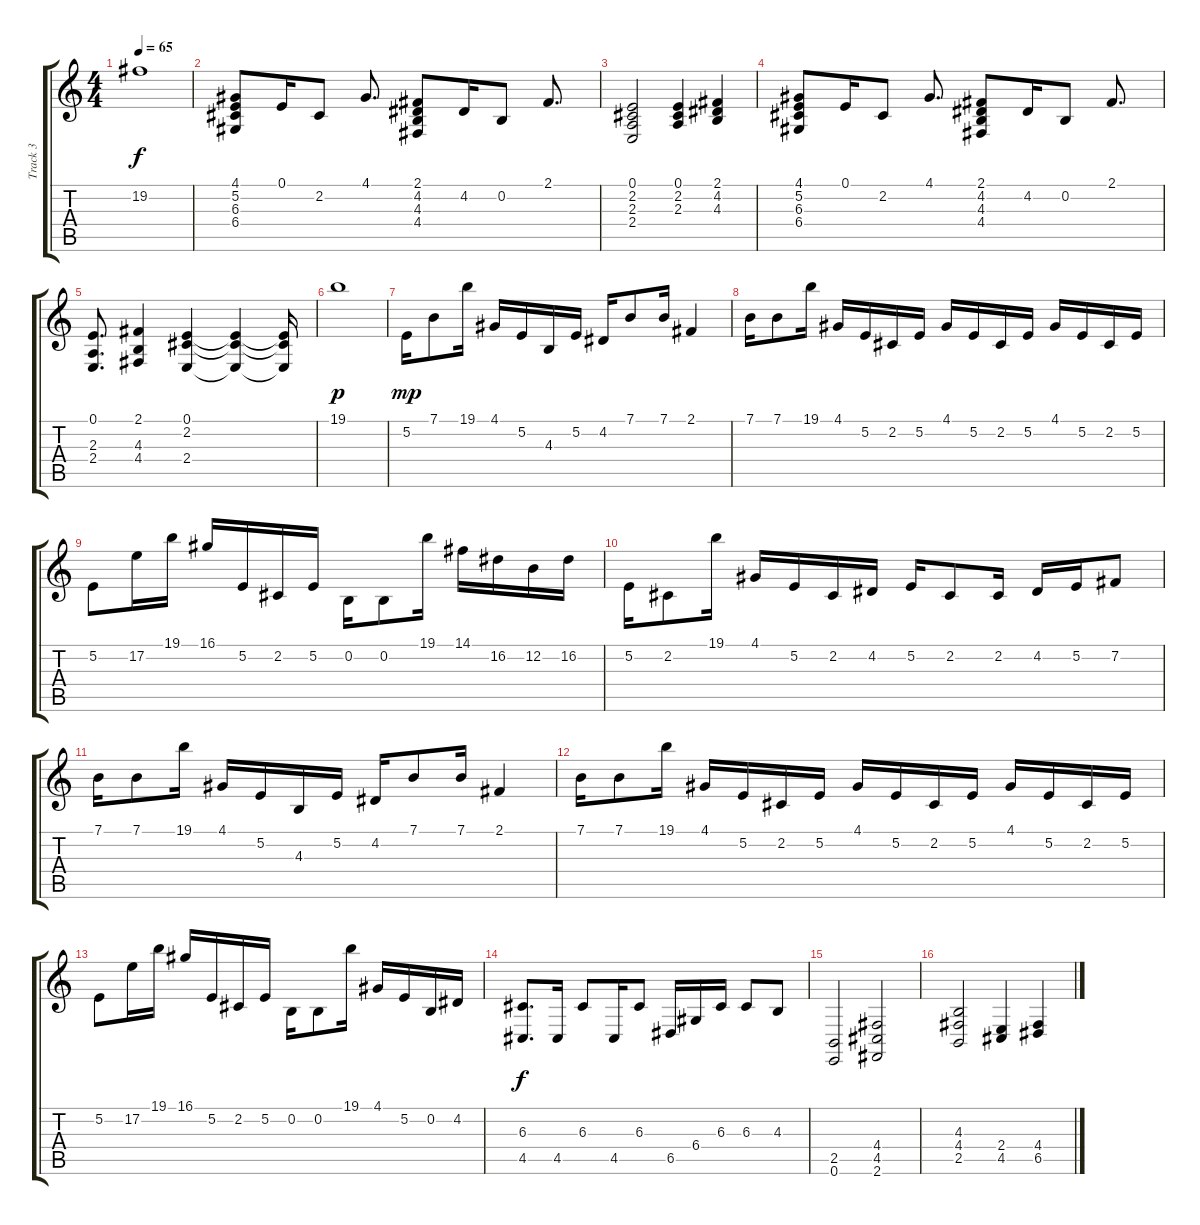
\track ("Track 3" "Track 3") {instrument pad1newage}
\staff {score tabs}
\tuning (E4 B3 G3 D3 A2 E2) {hide}
\ts (4 4)
\tempo 65
\clef g2
\ks c
19.2{t}.1{dy f} |
(4.1 5.2 6.3 6.4).8 0.1.16 2.2.8 4.1.8{d} (2.1 4.2 4.3 4.4).8 4.2.16 0.2.8 2.1.8{d} |
(0.1 2.2 2.3 2.4).2 (0.1 2.2 2.3).4 (2.1 4.2 4.3).4 |
(4.1 5.2 6.3 6.4).8 0.1.16 2.2.8 4.1.8{d} (2.1 4.2 4.3 4.4).8 4.2.16 0.2.8 2.1.8{d} |
(0.1 2.3 2.4).8{d} (2.1 4.3 4.4).4 (0.1 2.2 2.4).4 (0.1{t} 2.2{t} 2.4{t}).4 (0.1{t} 2.2{t} 2.4{t}).16 |
19.1.1{dy p} |
5.2.16{dy mp balance 14 instrument fx1rain} 7.1.8 19.1.16 4.1.16 5.2.16 4.3.16 5.2.16 4.2.16 7.1.8 7.1.16 2.1.4 |
7.1.16 7.1.8 19.1.16 4.1.16 5.2.16 2.2.16 5.2.16 4.1.16 5.2.16 2.2.16 5.2.16 4.1.16 5.2.16 2.2.16 5.2.16 |
5.2.8 17.2.16 19.1.16 16.1.16 5.2.16 2.2.16 5.2.16 0.2.16 0.2.8 19.1.16 14.1.16 16.2.16 12.2.16 16.2.16 |
5.2.16 2.2.8 19.1.16 4.1.16 5.2.16 2.2.16 4.2.16 5.2.16 2.2.8 2.2.16 4.2.16 5.2.16 7.2.8 |
7.1.16 7.1.8 19.1.16 4.1.16 5.2.16 4.3.16 5.2.16 4.2.16 7.1.8 7.1.16 2.1.4 |
7.1.16 7.1.8 19.1.16 4.1.16 5.2.16 2.2.16 5.2.16 4.1.16 5.2.16 2.2.16 5.2.16 4.1.16 5.2.16 2.2.16 5.2.16 |
5.2.8 17.2.16 19.1.16 16.1.16 5.2.16 2.2.16 5.2.16 0.2.16 0.2.8 19.1.16 4.1.16 5.2.16 0.2.16 4.2.16 |
(6.3 4.5).8{d dy f instrument pad1newage} 4.5.16 6.3.8 4.5.16 6.3.8 6.5.16 6.4.16 6.3.16 6.3.8 4.3.8 |
(2.5 0.6).2 (4.4 4.5 2.6).2 |
(4.3 4.4 2.5).2 (2.4 4.5).4 (4.4 6.5).4
